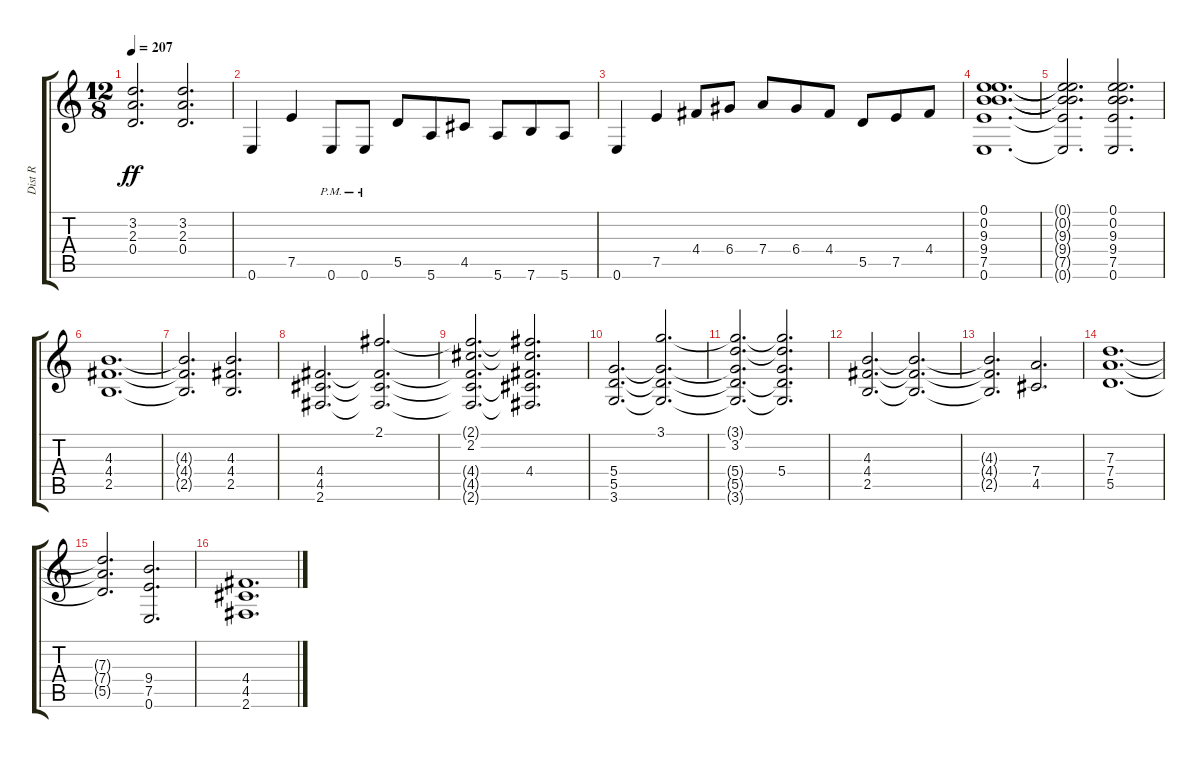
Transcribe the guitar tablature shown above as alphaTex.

\track ("Dist R" "Dist R") {instrument distortionguitar}
\staff {score tabs}
\tuning (E4 B3 G3 D3 A2 E2) {hide}
\ts (12 8)
\tempo 207
\clef g2
\ks c
(3.2{t} 2.3{t} 0.4{t}).2{d dy ff} (3.2 2.3 0.4).2{d} |
0.6.4 7.5.4 0.6{pm}.8 0.6{pm}.8 5.5.8 5.6.8 4.5.8 5.6.8 7.6.8 5.6.8 |
0.6.4 7.5.4 4.4.8 6.4.8 7.4.8 6.4.8 4.4.8 5.5.8 7.5.8 4.4.8 |
(0.1 0.2 9.3 9.4 7.5 0.6).1{d} |
(0.1{t} 0.2{t} 9.3{t} 9.4{t} 7.5{t} 0.6{t}).2{d} (0.1 0.2 9.3 9.4 7.5 0.6).2{d} |
(4.3 4.4 2.5).1{d} |
(4.3{t} 4.4{t} 2.5{t}).2{d} (4.3 4.4 2.5).2{d} |
(4.4 4.5 2.6).2{d} (2.1 4.4{t} 4.5{t} 2.6{t}).2{d} |
(2.1{t} 2.2 4.4{t} 4.5{t} 2.6{t}).2{d} (2.1{t} 2.2{t} 4.4 4.5{t} 2.6{t}).2{d} |
(5.4 5.5 3.6).2{d} (3.1 5.4{t} 5.5{t} 3.6{t}).2{d} |
(3.1{t} 3.2 5.4{t} 5.5{t} 3.6{t}).2{d} (3.1{t} 3.2{t} 5.4 5.5{t} 3.6{t}).2{d} |
(4.3 4.4 2.5).2{d} (4.3{t} 4.4{t} 2.5{t}).2{d} |
(4.3{t} 4.4{t} 2.5{t}).2{d} (7.4 4.5).2{d} |
(7.3 7.4 5.5).1{d} |
(7.3{t} 7.4{t} 5.5{t}).2{d} (9.4 7.5 0.6).2{d} |
(4.4 4.5 2.6).1{d}
